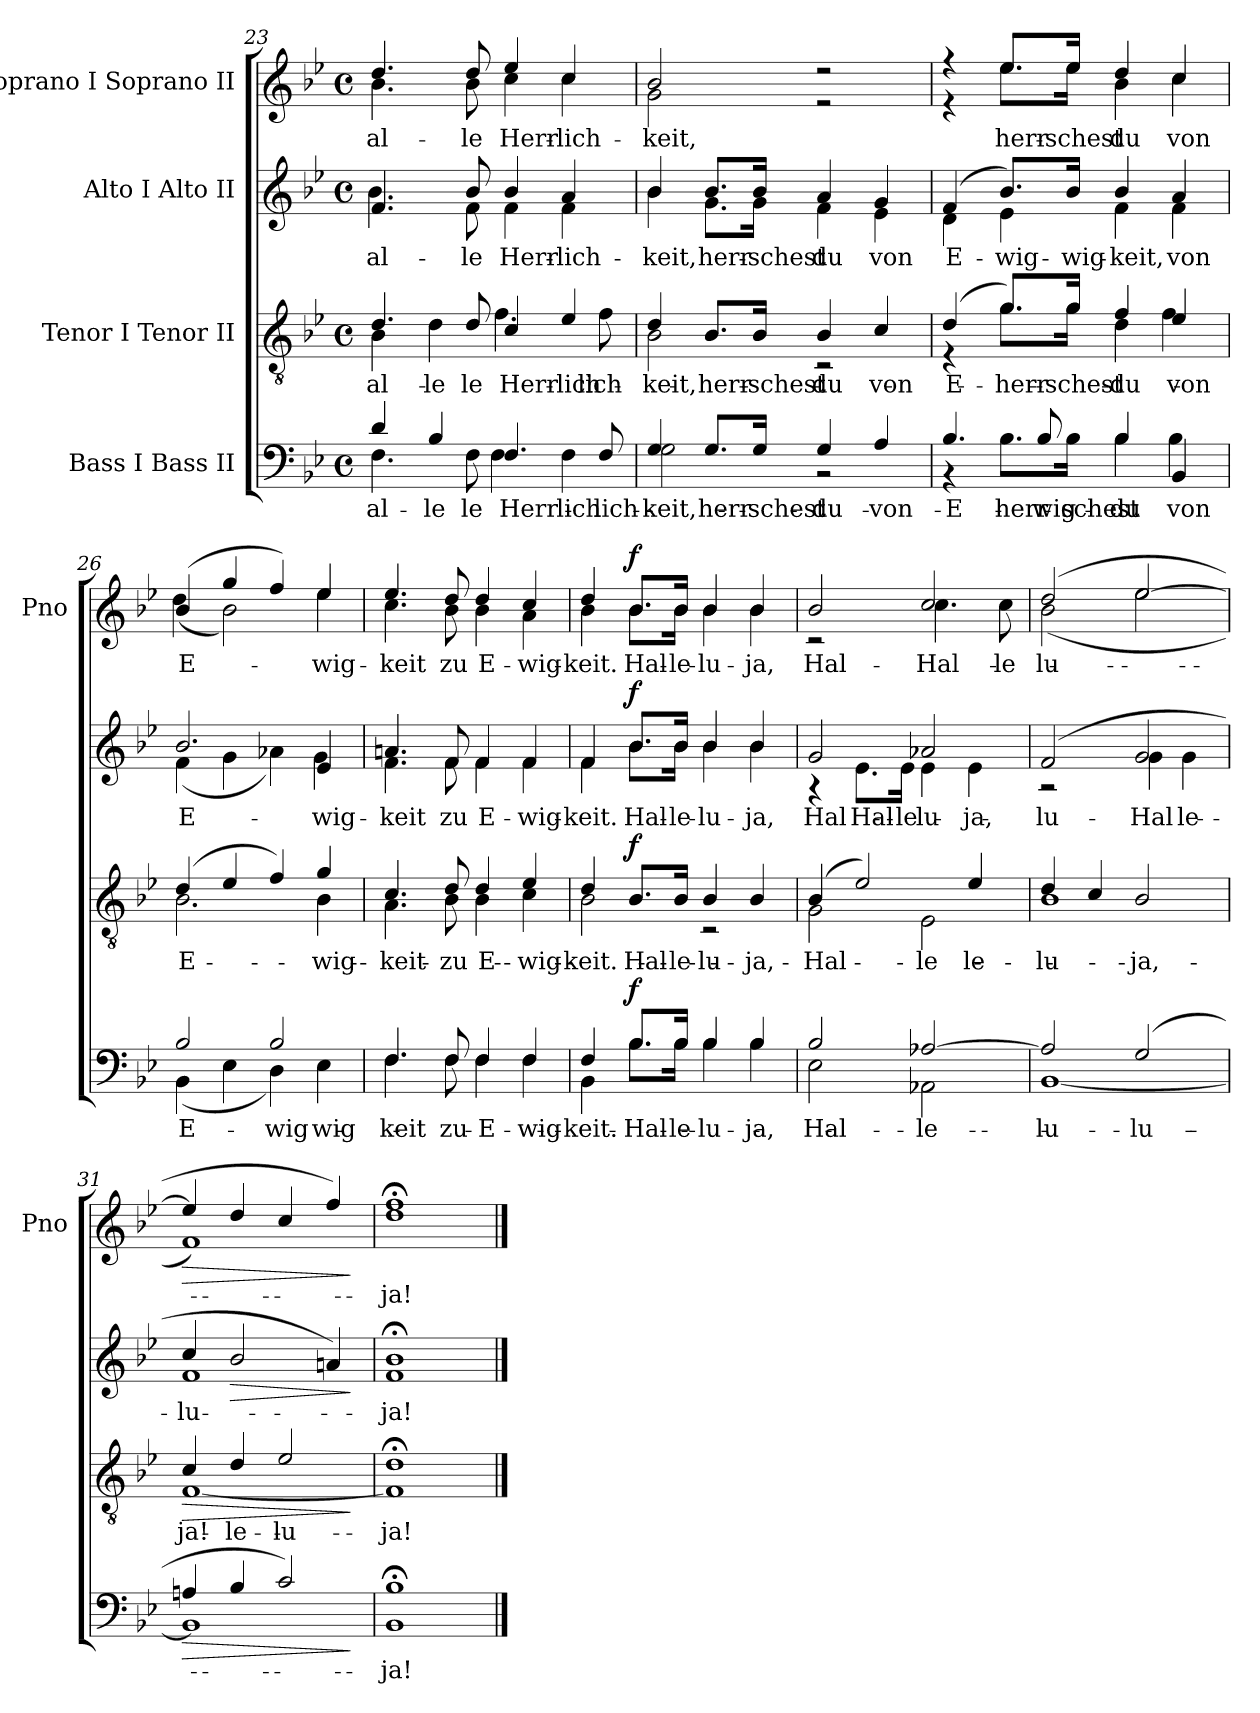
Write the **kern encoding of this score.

**kern	**text	**dynam	**kern	**text	**dynam	**kern	**text	**dynam	**kern	**text	**dynam
*part4	*part4	*part4	*part3	*part3	*part3	*part2	*part2	*part2	*part1	*part1	*part1
*staff4	*staff4	*staff4	*staff3	*staff3	*staff3	*staff2	*staff2	*staff2	*staff1	*staff1	*staff1
*I"Bass I Bass II	*	*	*I"Tenor I Tenor II	*	*	*I"Alto I Alto II	*	*	*I"Soprano I Soprano II	*	*
*	*	*	*	*	*	*	*	*	*I'Pno	*	*
*clefF4	*	*	*clefGv2	*	*	*clefG2	*	*	*clefG2	*	*
*k[b-e-]	*	*	*k[b-e-]	*	*	*k[b-e-]	*	*	*k[b-e-]	*	*
*B-:	*	*	*B-:	*	*	*B-:	*	*	*B-:	*	*
*M4/4	*	*	*M4/4	*	*	*M4/4	*	*	*M4/4	*	*
*met(c)	*	*	*met(c)	*	*	*met(c)	*	*	*met(c)	*	*
=23	=23	=23	=23	=23	=23	=23	=23	=23	=23	=23	=23
!	!LO:LY:a	!	!	!	!	!	!	!	!	!	!
*^	*	*	*	*	*	*	*	*	*	*	*
!	!	!LO:LY:b	!	!	!LO:LY:a	!	!	!	!	!	!	!
*	*	*	*	*^	*	*	*	*	*	*	*	*
!	!	!	!	!	!	!LO:LY:b	!	!	!LO:LY:b	!	!	!LO:LY:b	!
*	*	*	*	*	*	*	*	*^	*	*	*^	*	*
4d/	4.F\	al-	.	4.d/	4B-\	al-	.	4.f/	4.b-\	al-	.	4.dd/	4.b-\	al-	.
!	!	!LO:LY:a	!	!	!	!LO:LY:b	!	!	!	!	!	!	!	!	!
4B-/	.	-le	.	.	4d\	-le	.	.	.	.	.	.	.	.	.
!	!	!LO:LY:b	!	!	!	!LO:LY:a	!	!	!	!LO:LY:b	!	!	!	!LO:LY:b	!
.	8F\	-le	.	8d/	.	-le	.	8b-/	8f\	-le	.	8dd/	8b-\	-le	.
!	!	!LO:LY:a	!	!	!	!	!	!	!	!	!	!	!	!	!
!	!	!LO:LY:b	!	!	!	!LO:LY:a	!	!	!	!	!	!	!	!	!
!	!	!	!	!	!	!LO:LY:b	!	!	!	!LO:LY:b	!	!	!	!LO:LY:b	!
4.F/	4F\	Herr-	.	4c/	4.f\	Herr-	.	4b-/	4f\	Herr-	.	4ee-/	4cc\	Herr-	.
!	!	!LO:LY:b	!	!	!	!LO:LY:a	!	!	!	!LO:LY:b	!	!	!	!LO:LY:b	!
.	4F\	-lich-	.	4e-/	.	-lich-	.	4a/	4f\	-lich-	.	4cc/	4cc\	-lich-	.
!	!	!LO:LY:a	!	!	!	!LO:LY:b	!	!	!	!	!	!	!	!	!
8F/	.	-lich-	.	.	8f\	-lich-	.	.	.	.	.	.	.	.	.
=24	=24	=24	=24	=24	=24	=24	=24	=24	=24	=24	=24	=24	=24	=24	=24
!	!	!LO:LY:a	!	!	!	!	!	!	!	!	!	!	!	!	!
!	!	!LO:LY:b	!	!	!	!LO:LY:a	!	!	!	!	!	!	!	!	!
!	!	!	!	!	!	!LO:LY:b	!	!	!	!LO:LY:b	!	!	!	!LO:LY:b	!
4G/	2G\	-keit,	.	4d/	2B-\	-keit,	.	4b-/	4b-\	-keit,	.	2b-/	2g\	-keit,	.
!	!	!LO:LY:a	!	!	!	!LO:LY:a	!	!	!	!LO:LY:b	!	!	!	!	!
8.G/L	.	herr-	.	8.B-/L	.	herr-	.	8.b-/L	8.g\L	herr-	.	.	.	.	.
!	!	!LO:LY:a	!	!	!	!LO:LY:a	!	!	!	!LO:LY:b	!	!	!	!	!
16G/Jk	.	-schest	.	16B-/Jk	.	-schest	.	16b-/Jk	16g\Jk	-schest	.	.	.	.	.
!	!	!LO:LY:a	!	!	!	!LO:LY:a	!	!	!	!LO:LY:b	!	!	!	!	!
4G/	2r	du	.	4B-/	2r	du	.	4a/	4f\	du	.	2r	2r	.	.
!	!	!LO:LY:a	!	!	!	!LO:LY:a	!	!	!	!LO:LY:b	!	!	!	!	!
4A/	.	von	.	4c/	.	von	.	4g/	4e-\	von	.	.	.	.	.
=25	=25	=25	=25	=25	=25	=25	=25	=25	=25	=25	=25	=25	=25	=25	=25
!	!	!LO:LY:a	!	!	!	!LO:LY:a	!	!	!	!LO:LY:a	!	!	!	!	!
!	!	!	!	!	!	!	!	!	!	!LO:LY:b	!	!	!	!	!
4.B-/	4r	E-	.	(>4d/	4r	E-	.	(>4f/	4d\	E-	.	4r	4r	.	.
!	!	!LO:LY:b	!	!	!	!LO:LY:b	!	!	!	!LO:LY:b	!	!	!	!LO:LY:b	!
.	8.B-\L	herr-	.	8.g/L)	8.g\L	herr-	.	8.b-/L)	4e-\	-wig-	.	8.ee-/L	8.ee-\L	herr-	.
!	!	!LO:LY:a	!	!	!	!	!	!	!	!	!	!	!	!	!
8B-/	.	-wig-	.	.	.	.	.	.	.	.	.	.	.	.	.
!	!	!LO:LY:b	!	!	!	!LO:LY:a	!	!	!	!	!	!	!	!	!
!	!	!	!	!	!	!LO:LY:b	!	!	!	!LO:LY:a	!	!	!	!LO:LY:b	!
.	16B-\Jk	-schest	.	16g/Jk	16g\Jk	-schest	.	16b-/Jk	.	-wig-	.	16ee-/Jk	16ee-\Jk	-schest	.
!	!	!LO:LY:a	!	!	!	!	!	!	!	!	!	!	!	!	!
!	!	!LO:LY:b	!	!	!	!LO:LY:a	!	!	!	!	!	!	!	!	!
!	!	!	!	!	!	!LO:LY:b	!	!	!	!LO:LY:a	!	!	!	!	!
!	!	!	!	!	!	!	!	!	!	!LO:LY:b	!	!	!	!LO:LY:b	!
4B-/	4B-\	du	.	4f/	4d\	du	.	4b-/	4f\	-keit,	.	4dd/	4b-\	du	.
!	!	!LO:LY:b	!	!	!	!LO:LY:b	!	!	!	!LO:LY:b	!	!	!	!LO:LY:b	!
4BB-/	4B-\	von	.	4e-/	4f\	von	.	4a/	4f\	von	.	4cc/	4cc\	von	.
!!LO:LB:g=z	!!
=26	=26	=26	=26	=26	=26	=26	=26	=26	=26	=26	=26	=26	=26	=26	=26
!	!	!LO:LY:a	!	!	!	!	!	!	!	!	!	!	!	!	!
!	!	!LO:LY:b	!	!	!	!LO:LY:b	!	!	!	!LO:LY:b	!	!	!	!LO:LY:b	!
2B-/	(<4BB-\	E-	.	(>4d/	2.B-\	E-	.	2.b-/	(<4f\	E-	.	(>4b-/	(<4dd\	E-	.
.	4E-\	.	.	4e-/	.	.	.	.	4g\	.	.	4gg/	2b-\)	.	.
!	!	!LO:LY:a	!	!	!	!	!	!	!	!	!	!	!	!	!
2B-/	4D\)	-wig-	.	4f/)	.	.	.	.	4a-X\)	.	.	4ff/)	.	.	.
!	!	!LO:LY:b	!	!	!	!LO:LY:b	!	!	!	!LO:LY:b	!	!	!	!LO:LY:b	!
.	4E-\	-wig-	.	4g/	4B-\	-wig-	.	4e-/	4g\	-wig-	.	4ee-/	4ee-\	-wig-	.
=27	=27	=27	=27	=27	=27	=27	=27	=27	=27	=27	=27	=27	=27	=27	=27
!	!	!LO:LY:a	!	!	!	!	!	!	!	!	!	!	!	!	!
!	!	!LO:LY:b	!	!	!	!LO:LY:b	!	!	!	!LO:LY:b	!	!	!	!LO:LY:b	!
4.F/	4.F\	-keit	.	4.c/	4.A\	-keit	.	4.an/	4.f\	-keit	.	4.ee-/	4.cc\	-keit	.
!	!	!LO:LY:b	!	!	!	!LO:LY:b	!	!	!	!LO:LY:b	!	!	!	!LO:LY:b	!
8F/	8F\	zu	.	8d/	8B-\	zu	.	8f/	8f\	zu	.	8dd/	8b-\	zu	.
!	!	!LO:LY:b	!	!	!	!LO:LY:a	!	!	!	!	!	!	!	!	!
!	!	!	!	!	!	!LO:LY:b	!	!	!	!LO:LY:b	!	!	!	!LO:LY:b	!
4F/	4F\	E-	.	4d/	4B-\	E-	.	4f/	4f\	E-	.	4dd/	4b-\	E-	.
!	!	!LO:LY:b	!	!	!	!LO:LY:a	!	!	!	!	!	!	!	!	!
!	!	!	!	!	!	!LO:LY:b	!	!	!	!LO:LY:b	!	!	!	!LO:LY:b	!
4F/	4F\	-wig-	.	4e-/	4c\	-wig-	.	4f/	4f\	-wig-	.	4cc/	4a\	-wig-	.
=28	=28	=28	=28	=28	=28	=28	=28	=28	=28	=28	=28	=28	=28	=28	=28
!	!	!LO:LY:b	!	!	!	!LO:LY:a	!	!	!	!	!	!	!	!	!
!	!	!	!	!	!	!LO:LY:b	!	!	!	!LO:LY:b	!	!	!	!LO:LY:b	!
4F/	4BB-\	­keit.	.	4d/	2B-\	­keit.	.	4f/	4f\	­keit.	.	4dd/	4b-\	­keit.	.
!	!	!LO:LY:b	!LO:DY:a	!	!	!LO:LY:a	!LO:DY:a	!	!	!LO:LY:b	!LO:DY:a	!	!	!LO:LY:b	!LO:DY:a
8.B-/L	8.B-\L	Hal-	f	8.B-/L	.	Hal-	f	8.b-/L	8.b-\L	Hal-	f	8.b-/L	8.b-\L	Hal-	f
!	!	!LO:LY:b	!	!	!	!LO:LY:a	!	!	!	!LO:LY:b	!	!	!	!LO:LY:b	!
16B-/Jk	16B-\Jk	-le-	.	16B-/Jk	.	-le-	.	16b-/Jk	16b-\Jk	-le-	.	16b-/Jk	16b-\Jk	-le-	.
!	!	!LO:LY:b	!	!	!	!LO:LY:a	!	!	!	!LO:LY:b	!	!	!	!LO:LY:b	!
4B-/	4B-\	-lu-	.	4B-/	2r	-lu-	.	4b-/	4b-\	-lu-	.	4b-/	4b-\	-lu-	.
!	!	!LO:LY:b	!	!	!	!LO:LY:a	!	!	!	!LO:LY:b	!	!	!	!LO:LY:b	!
4B-/	4B-\	-ja,	.	4B-/	.	-ja,	.	4b-/	4b-\	-ja,	.	4b-/	4b-\	-ja,	.
=29	=29	=29	=29	=29	=29	=29	=29	=29	=29	=29	=29	=29	=29	=29	=29
!	!	!LO:LY:a	!	!	!	!	!	!	!	!	!	!	!	!	!
!	!	!LO:LY:b	!	!	!	!LO:LY:a	!	!	!	!	!	!	!	!	!
!	!	!	!	!	!	!LO:LY:b	!	!	!	!LO:LY:a	!	!	!	!LO:LY:a	!
2B-/	2E-\	Hal-	.	(>4B-/	2G\	Hal-	.	2g/	4r	Hal-	.	2b-/	2r	Hal-	.
!	!	!	!	!	!	!	!	!	!	!LO:LY:b	!	!	!	!	!
.	.	.	.	2e-/)	.	.	.	.	8.e-\L	Hal-	.	.	.	.	.
!	!	!	!	!	!	!	!	!	!	!LO:LY:b	!	!	!	!	!
.	.	.	.	.	.	.	.	.	16e-\Jk	-le-	.	.	.	.	.
!	!	!LO:LY:a	!	!	!	!	!	!	!	!	!	!	!	!	!
!	!	!LO:LY:b	!	!	!	!LO:LY:b	!	!	!	!LO:LY:a	!	!	!	!	!
!	!	!	!	!	!	!	!	!	!	!LO:LY:b	!	!	!	!LO:LY:a	!
!	!	!	!	!	!	!	!	!	!	!	!	!	!	!LO:LY:b	!
[2A-X/	2AA-X\	-le-	.	.	2E-\	-le-	.	2a-X/	4e-\	-lu-	.	2cc/	4.cc\	Hal-	.
!	!	!	!	!	!	!LO:LY:a	!	!	!	!LO:LY:b	!	!	!	!	!
.	.	.	.	4e-/	.	-le-	.	.	4e-\	-ja,	.	.	.	.	.
!	!	!	!	!	!	!	!	!	!	!	!	!	!	!LO:LY:b	!
.	.	.	.	.	.	.	.	.	.	.	.	.	8cc\	-le-	.
=30	=30	=30	=30	=30	=30	=30	=30	=30	=30	=30	=30	=30	=30	=30	=30
!	!	!LO:LY:b	!	!	!	!LO:LY:a	!	!	!	!	!	!	!	!	!
!	!	!	!	!	!	!LO:LY:b	!	!	!	!LO:LY:a	!	!	!	!LO:LY:a	!
!	!	!	!	!	!	!	!	!	!	!	!	!	!	!LO:LY:b	!
2A-/]	[1BB-	-lu-	.	4d/	1B-	-lu-	.	(>2f/	2r	-lu-	.	(>2dd/	(<2b-\	-lu-	.
.	.	.	.	4c/	.	.	.	.	.	.	.	.	.	.	.
!	!	!LO:LY:a	!	!	!	!LO:LY:a	!	!	!	!LO:LY:b	!	!	!	!	!
(>2G/	.	-lu-	.	2B-/	.	-ja,	.	2g/	4g\	Hal-	.	[2ee-/	2ee-\	.	.
!	!	!	!	!	!	!	!	!	!	!LO:LY:b	!	!	!	!	!
.	.	.	.	.	.	.	.	.	4g\	-le-	.	.	.	.	.
=31	=31	=31	=31	=31	=31	=31	=31	=31	=31	=31	=31	=31	=31	=31	=31
!	!	!	!LO:HP:b	!	!	!LO:LY:a	!LO:HP:b	!	!	!	!	!	!	!	!
!	!	!	!	!	!	!LO:LY:b	!	!	!	!LO:LY:b	!	!	!	!	!LO:HP:b
4An/	1BB-]	.	>	4c/	[1F	-ja!	>	4cc/	1f	-lu-	.	4ee-/]	1f)	.	>
!	!	!	!	!	!	!LO:LY:a	!	!	!	!	!LO:HP:b	!	!	!	!
4B-/	.	.	.	4d/	.	-le-	.	2b-/	.	.	>	4dd/	.	.	.
!	!	!	!	!	!	!LO:LY:a	!	!	!	!	!	!	!	!	!
2c/)	.	.	.	2e-/	.	-lu-	.	.	.	.	.	4cc/	.	.	.
.	.	.	.	.	.	.	.	4an/)	.	.	.	4ff/)	.	.	.
*v	*v	*	*	*	*	*	*	*v	*v	*	*	*v	*v	*	*
*	*	*	*v	*v	*	*	*	*	*	*	*	*
.	.	]	.	.	]	.	.	]	.	.	]
=32	=32	=32	=32	=32	=32	=32	=32	=32	=32	=32	=32
!	!LO:LY:a	!	!	!	!	!	!	!	!	!	!
*^	*	*	*	*	*	*	*	*	*	*	*
!	!	!LO:LY:b	!	!	!LO:LY:a	!	!	!LO:LY:a	!	!	!	!
*	*	*	*	*^	*	*	*^	*	*	*	*	*
!	!	!	!	!	!	!	!	!	!	!LO:LY:b	!	!	!LO:LY:a	!
*	*	*	*	*	*	*	*	*	*	*	*	*^	*	*
!	!	!	!	!	!	!	!	!	!	!	!	!	!	!LO:LY:b	!
1B-;<	1BB-	-ja!	.	1d;<	1F]	-ja!	.	1b-;<	1f	-ja!	.	1ff;<	1dd	-ja!	.
*v	*v	*	*	*	*	*	*	*v	*v	*	*	*v	*v	*	*
*	*	*	*v	*v	*	*	*	*	*	*	*	*
==	==	==	==	==	==	==	==	==	==	==	==
*-	*-	*-	*-	*-	*-	*-	*-	*-	*-	*-	*-
